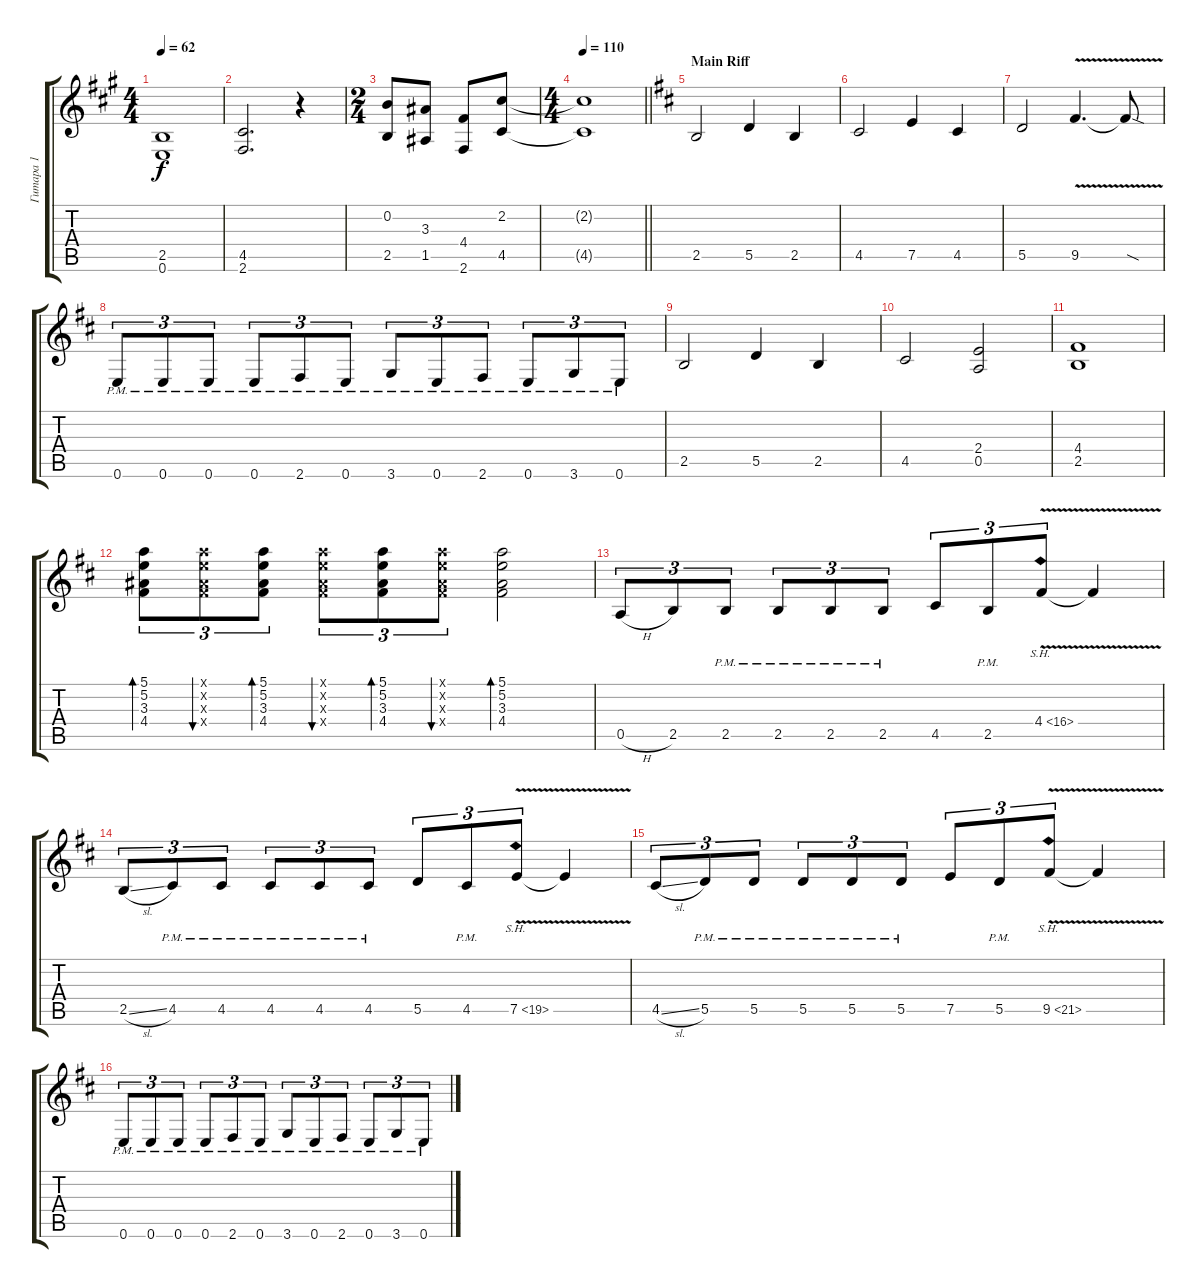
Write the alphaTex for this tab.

\track ("Гитара 1" "Гитара 1") {instrument distortionguitar}
\staff {score tabs}
\tuning (E4 B3 G3 D3 A2 E2) {hide}
\ts (4 4)
\tempo 62
\clef g2
\ks f#minor
(2.5 0.6).1{dy f} |
(4.5 2.6).2{d} r.4 |
\ts (2 4)
(0.2 2.5).8 (3.3 1.5).8 (4.4 2.6).8 (2.2 4.5).8 |
\ts (4 4)
\tempo 110
\barLineRight lightlight
(2.2{t} 4.5{t}).1 |
\section ("" "Main Riff")
\ks bminor
2.5.2 5.5.4 2.5.4 |
4.5.2 7.5.4 4.5.4 |
5.5.2 9.5{v}.4{d} 9.5{sod t}.8 |
0.6{pm}.8{tu (3 2)} 0.6{pm}.8{tu (3 2)} 0.6{pm}.8{tu (3 2)} 0.6{pm}.8{tu (3 2)} 2.6{pm}.8{tu (3 2)} 0.6{pm}.8{tu (3 2)} 3.6{pm}.8{tu (3 2)} 0.6{pm}.8{tu (3 2)} 2.6{pm}.8{tu (3 2)} 0.6{pm}.8{tu (3 2)} 3.6{pm}.8{tu (3 2)} 0.6{pm}.8{tu (3 2)} |
2.5.2 5.5.4 2.5.4 |
4.5.2 (2.4 0.5).2 |
(4.4 2.5).1 |
(5.1 5.2 3.3 4.4).8{tu (3 2) bd 60} (5.1{x} 5.2{x} 3.3{x} 4.4{x}).8{tu (3 2) bu 60} (5.1 5.2 3.3 4.4).8{tu (3 2) bd 60} (5.1{x} 5.2{x} 3.3{x} 4.4{x}).8{tu (3 2) bu 60} (5.1 5.2 3.3 4.4).8{tu (3 2) bd 60} (5.1{x} 5.2{x} 3.3{x} 4.4{x}).8{tu (3 2) bu 60} (5.1 5.2 3.3 4.4).2{bd 60} |
0.5{h}.8{tu (3 2)} 2.5.8{tu (3 2)} 2.5{pm}.8{tu (3 2)} 2.5{pm}.8{tu (3 2)} 2.5{pm}.8{tu (3 2)} 2.5{pm}.8{tu (3 2)} 4.5.8{tu (3 2)} 2.5{pm}.8{tu (3 2)} 4.4{sh 12 v}.8{tu (3 2)} 4.4{t}.4 |
2.5{sl}.8{tu (3 2)} 4.5{pm}.8{tu (3 2)} 4.5{pm}.8{tu (3 2)} 4.5{pm}.8{tu (3 2)} 4.5{pm}.8{tu (3 2)} 4.5{pm}.8{tu (3 2)} 5.5.8{tu (3 2)} 4.5{pm}.8{tu (3 2)} 7.5{sh 12 v}.8{tu (3 2)} 7.5{t}.4 |
4.5{sl}.8{tu (3 2)} 5.5{pm}.8{tu (3 2)} 5.5{pm}.8{tu (3 2)} 5.5{pm}.8{tu (3 2)} 5.5{pm}.8{tu (3 2)} 5.5{pm}.8{tu (3 2)} 7.5.8{tu (3 2)} 5.5{pm}.8{tu (3 2)} 9.5{sh 12 v}.8{tu (3 2)} 9.5{t}.4 |
0.6{pm}.8{tu (3 2)} 0.6{pm}.8{tu (3 2)} 0.6{pm}.8{tu (3 2)} 0.6{pm}.8{tu (3 2)} 2.6{pm}.8{tu (3 2)} 0.6{pm}.8{tu (3 2)} 3.6{pm}.8{tu (3 2)} 0.6{pm}.8{tu (3 2)} 2.6{pm}.8{tu (3 2)} 0.6{pm}.8{tu (3 2)} 3.6{pm}.8{tu (3 2)} 0.6{pm}.8{tu (3 2)}
